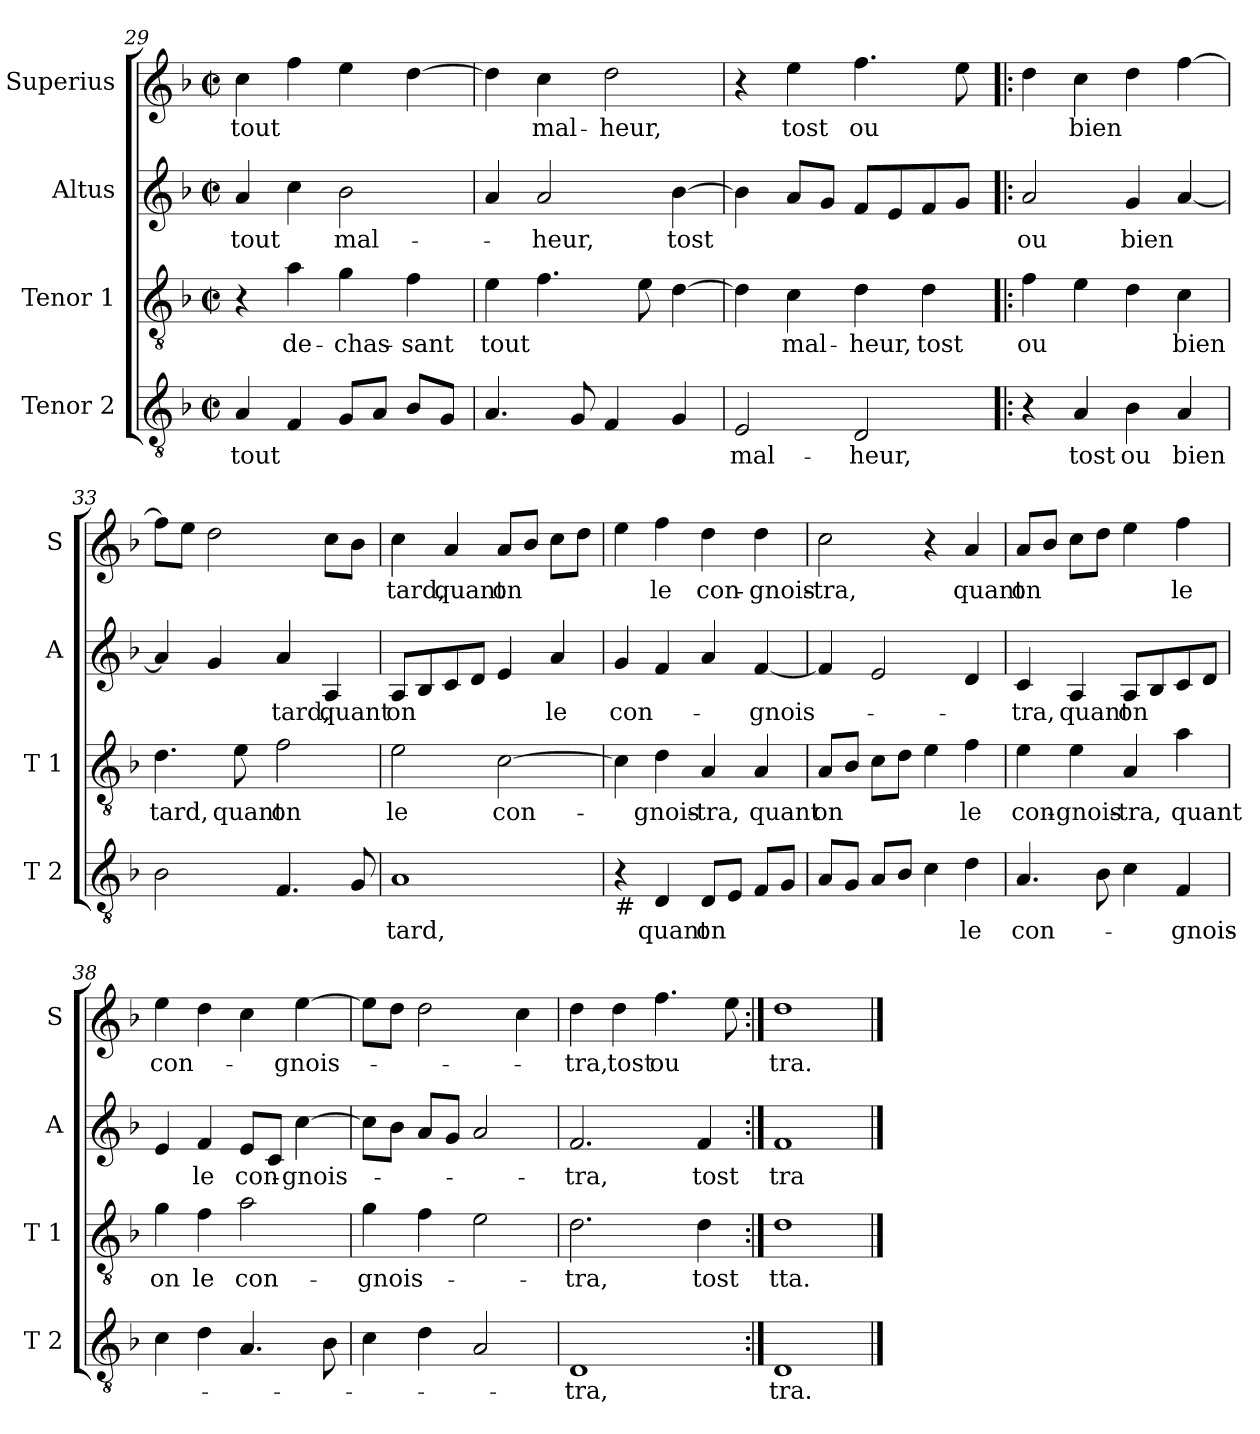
**kern	**text	**kern	**text	**kern	**text	**kern	**text
*part4	*part4	*part3	*part3	*part2	*part2	*part1	*part1
*staff4	*staff4	*staff3	*staff3	*staff2	*staff2	*staff1	*staff1
*I"Tenor 2	*	*I"Tenor 1	*	*I"Altus	*	*I"Superius	*
*I'T 2	*	*I'T 1	*	*I'A	*	*I'S	*
*clefGv2	*	*clefGv2	*	*clefG2	*	*clefG2	*
*k[b-]	*	*k[b-]	*	*k[b-]	*	*k[b-]	*
*F:	*	*F:	*	*F:	*	*F:	*
*M2/2	*	*M2/2	*	*M2/2	*	*M2/2	*
*met(c|)	*	*met(c|)	*	*met(c|)	*	*met(c|)	*
=29	=29	=29	=29	=29	=29	=29	=29
4A/	tout	4r	.	4a/	tout	4cc\	tout
4F/	.	4a\	de-	4cc\	.	4ff\	.
8G/L	.	4g\	-chas-	2b-\	mal-	4ee\	.
8A/J	.	.	.	.	.	.	.
8B-/L	.	4f\	-sant	.	.	[4dd\	.
8G/J	.	.	.	.	.	.	.
=30	=30	=30	=30	=30	=30	=30	=30
4.A/	.	4e\	tout	4a/	.	4dd\]	.
.	.	4.f\	.	2a/	-heur,	4cc\	mal-
8G/	.	.	.	.	.	.	.
4F/	.	.	.	.	.	2dd\	-heur,
.	.	8e\	.	.	.	.	.
4G/	.	[4d\	.	[4b-\	tost	.	.
=31	=31	=31	=31	=31	=31	=31	=31
2E/	mal-	4d\]	.	4b-\]	.	4r	.
.	.	4c\	mal-	8a/L	.	4ee\	tost
.	.	.	.	8g/J	.	.	.
2D/	-heur,	4d\	-heur,	8f/L	.	4.ff\	ou
.	.	.	.	8e/	.	.	.
.	.	4d\	tost	8f/	.	.	.
.	.	.	.	8g/J	.	8ee\	.
!!LO:PB:g=z
=32!|:	=32!|:	=32!|:	=32!|:	=32!|:	=32!|:	=32!|:	=32!|:
4r	.	4f\	ou	2a/	ou	4dd\	.
4A/	tost	4e\	.	.	.	4cc\	bien
4B-\	ou	4d\	.	4g/	bien	4dd\	.
4A/	bien	4c\	bien	[4a/	.	[4ff\	.
=33	=33	=33	=33	=33	=33	=33	=33
2B-\	.	4.d\	tard,	4a/]	.	8ff\L]	.
.	.	.	.	.	.	8ee\J	.
.	.	.	.	4g/	.	2dd\	.
.	.	8e\	quant	.	.	.	.
4.F/	.	2f\	on	4a/	tard,	.	.
.	.	.	.	4A/	quant	8cc\L	.
8G/	.	.	.	.	.	8b-\J	.
=34	=34	=34	=34	=34	=34	=34	=34
1A	tard,	2e\	le	8A/L	on	4cc\	tard,
.	.	.	.	8B-/	.	.	.
.	.	.	.	8c/	.	4a/	quant
.	.	.	.	8d/J	.	.	.
.	.	[2c\	con-	4e/	.	8a/L	on
.	.	.	.	.	.	8b-/J	.
.	.	.	.	4a/	le	8cc\L	.
.	.	.	.	.	.	8dd\J	.
=35	=35	=35	=35	=35	=35	=35	=35
!LO:TX:b:t=#	!	!	!	!	!	!	!
4r	.	4c\]	.	4g/	con-	4ee\	.
4D/	quant	4d\	-gnois-	4f/	.	4ff\	le
8D/L	on	4A/	-tra,	4a/	.	4dd\	con-
8E/J	.	.	.	.	.	.	.
8F/L	.	4A/	quant	[4f/	-gnois-	4dd\	-gnois-
8G/J	.	.	.	.	.	.	.
=36	=36	=36	=36	=36	=36	=36	=36
8A/L	.	8A/L	on	4f/]	.	2cc\	-tra,
8G/J	.	8B-/J	.	.	.	.	.
8A/L	.	8c\L	.	2e/	.	.	.
8B-/J	.	8d\J	.	.	.	.	.
4c\	.	4e\	.	.	.	4r	.
4d\	le	4f\	le	4d/	.	4a/	quant
!!LO:LB:g=z
=37	=37	=37	=37	=37	=37	=37	=37
4.A/	con-	4e\	con-	4c/	-tra,	8a/L	on
.	.	.	.	.	.	8b-/J	.
.	.	4e\	-gnois-	4A/	quant	8cc\L	.
8B-\	.	.	.	.	.	8dd\J	.
4c\	.	4A/	-tra,	8A/L	on	4ee\	.
.	.	.	.	8B-/	.	.	.
4F/	-gnois-	4a\	quant	8c/	.	4ff\	le
.	.	.	.	8d/J	.	.	.
=38	=38	=38	=38	=38	=38	=38	=38
4c\	.	4g\	on	4e/	.	4ee\	con-
4d\	.	4f\	le	4f/	le	4dd\	.
4.A/	.	2a\	con-	8e/L	con-	4cc\	.
.	.	.	.	8c/J	.	.	.
.	.	.	.	[4cc\	-gnois-	[4ee\	-gnois-
8B-\	.	.	.	.	.	.	.
=39	=39	=39	=39	=39	=39	=39	=39
4c\	.	4g\	-gnois-	8cc\L]	.	8ee\L]	.
.	.	.	.	8b-\J	.	8dd\J	.
4d\	.	4f\	.	8a/L	.	2dd\	.
.	.	.	.	8g/J	.	.	.
2A/	.	2e\	.	2a/	.	.	.
.	.	.	.	.	.	4cc\	.
=40	=40	=40	=40	=40	=40	=40	=40
1D	-tra,	2.d\	-tra,	2.f/	-tra,	4dd\	-tra,
.	.	.	.	.	.	4dd\	tost
.	.	.	.	.	.	4.ff\	ou
.	.	4d\	tost	4f/	tost	.	.
.	.	.	.	.	.	8ee\	.
=41:|!	=41:|!	=41:|!	=41:|!	=41:|!	=41:|!	=41:|!	=41:|!
1D	tra.	1d	tta.	1f	tra	1dd	tra.
==	==	==	==	==	==	==	==
*-	*-	*-	*-	*-	*-	*-	*-
